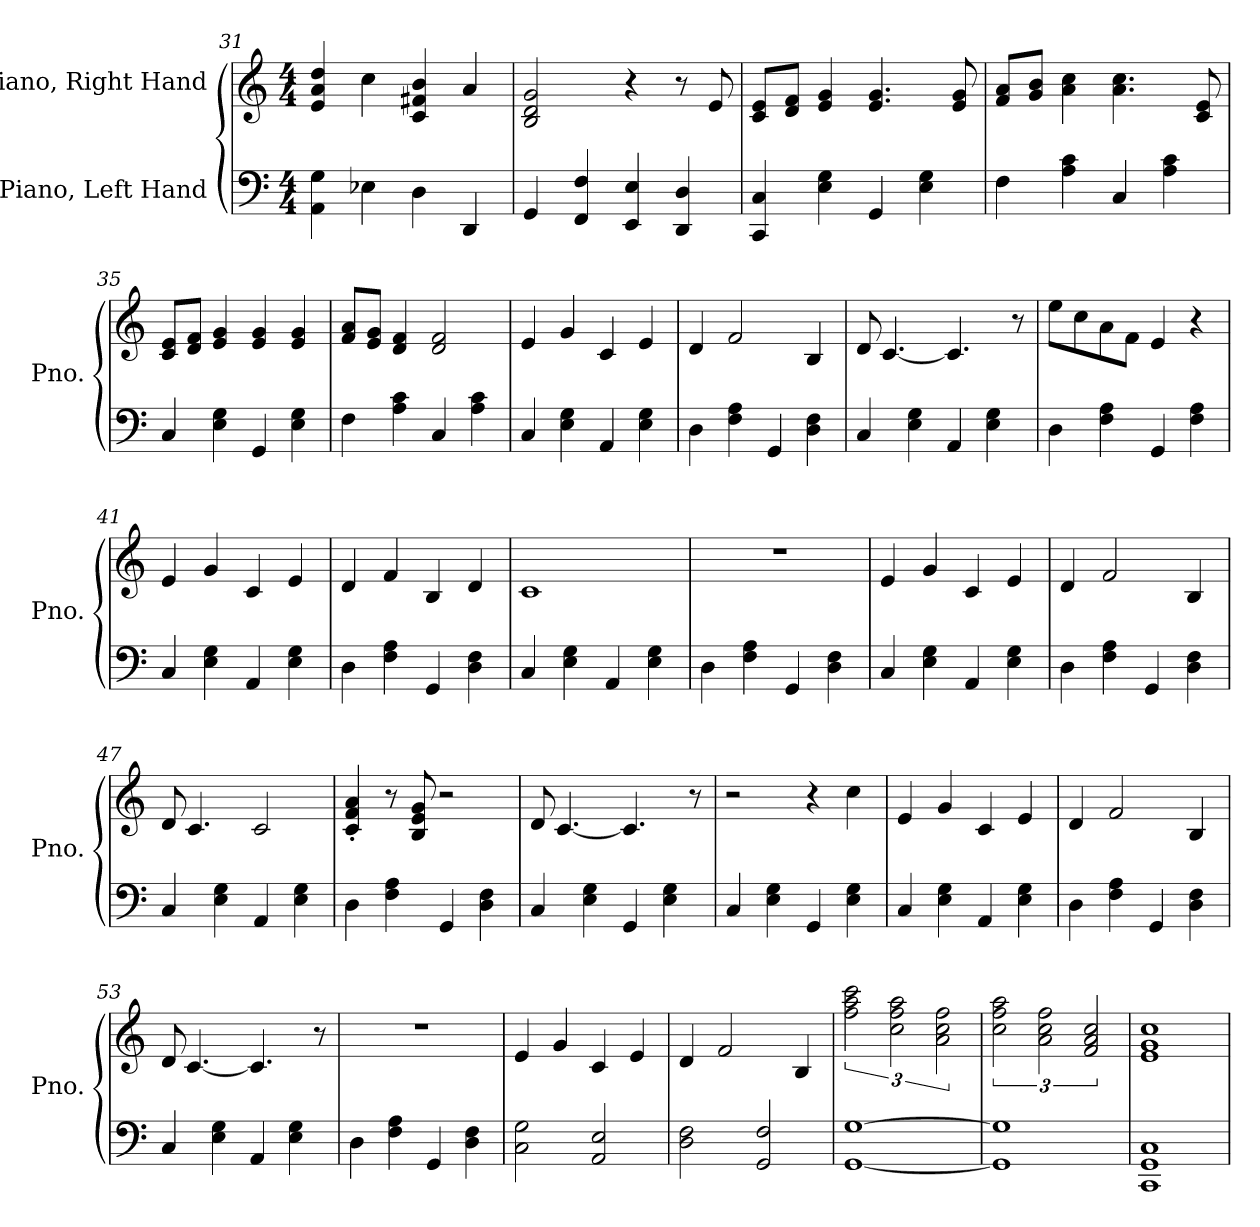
**kern	**kern
*part2	*part1
*staff2	*staff1
*I"Piano, Left Hand	*I"Piano, Right Hand
*I'Pno.	*I'Pno.
*clefF4	*clefG2
*k[]	*k[]
*M4/4	*M4/4
=31	=31
4AA\ 4G\	4e/ 4a/ 4dd/
4E-X\	4cc\
4D\	4c/ 4f#X/ 4b/
4DD/	4a/
=32	=32
4GG/	2B/ 2d/ 2g/
4FF/ 4F/	.
4EE/ 4E/	4r
4DD/ 4D/	8r
.	8e/
!!LO:LB:g=z
=33	=33
4CC/ 4C/	8c/ 8e/L
.	8d/ 8f/J
4E\ 4G\	4e/ 4g/
4GG/	4.e/ 4.g/
4E\ 4G\	.
.	8e/ 8g/
=34	=34
4F\	8f/ 8a/L
.	8g/ 8b/J
4A\ 4c\	4a\ 4cc\
4C/	4.a\ 4.cc\
4A\ 4c\	.
.	8c/ 8e/
=35	=35
4C/	8c/ 8e/L
.	8d/ 8f/J
4E\ 4G\	4e/ 4g/
4GG/	4e/ 4g/
4E\ 4G\	4e/ 4g/
=36	=36
4F\	8f/ 8a/L
.	8e/ 8g/J
4A\ 4c\	4d/ 4f/
4C/	2d/ 2f/
4A\ 4c\	.
=37	=37
4C/	4e/
4E\ 4G\	4g/
4AA/	4c/
4E\ 4G\	4e/
=38	=38
4D\	4d/
4F\ 4A\	2f/
4GG/	.
4D\ 4F\	4B/
=39	=39
4C/	8d/
.	[4.c/
4E\ 4G\	.
4AA/	4.c/]
4E\ 4G\	.
.	8r
!!LO:PB:g=z
=40	=40
4D\	8ee\L
.	8cc\
4F\ 4A\	8a\
.	8f\J
4GG/	4e/
4F\ 4A\	4r
=41	=41
4C/	4e/
4E\ 4G\	4g/
4AA/	4c/
4E\ 4G\	4e/
=42	=42
4D\	4d/
4F\ 4A\	4f/
4GG/	4B/
4D\ 4F\	4d/
=43	=43
4C/	1c
4E\ 4G\	.
4AA/	.
4E\ 4G\	.
=44	=44
4D\	1r
4F\ 4A\	.
4GG/	.
4D\ 4F\	.
=45	=45
4C/	4e/
4E\ 4G\	4g/
4AA/	4c/
4E\ 4G\	4e/
=46	=46
4D\	4d/
4F\ 4A\	2f/
4GG/	.
4D\ 4F\	4B/
=47	=47
4C/	8d/
.	4.c/
4E\ 4G\	.
4AA/	2c/
4E\ 4G\	.
!!LO:LB:g=z
=48	=48
4D\	4c/' 4f/' 4a/'
4F\ 4A\	8r
.	8B/ 8e/ 8g/
4GG/	2r
4D\ 4F\	.
=49	=49
4C/	8d/
.	[4.c/
4E\ 4G\	.
4GG/	4.c/]
4E\ 4G\	.
.	8r
=50	=50
4C/	2r
4E\ 4G\	.
4GG/	4r
4E\ 4G\	4cc\
=51	=51
4C/	4e/
4E\ 4G\	4g/
4AA/	4c/
4E\ 4G\	4e/
=52	=52
4D\	4d/
4F\ 4A\	2f/
4GG/	.
4D\ 4F\	4B/
=53	=53
4C/	8d/
.	[4.c/
4E\ 4G\	.
4AA/	4.c/]
4E\ 4G\	.
.	8r
=54	=54
4D\	1r
4F\ 4A\	.
4GG/	.
4D\ 4F\	.
=55	=55
2C\ 2G\	4e/
.	4g/
2AA/ 2E/	4c/
.	4e/
!!LO:LB:g=z
=56	=56
2D\ 2F\	4d/
.	2f/
2GG/ 2F/	.
.	4B/
=57	=57
[1GG [1G	3ff\ 3aa\ 3ccc\
.	3cc\ 3ff\ 3aa\
.	3a\ 3cc\ 3ff\
=58	=58
1GG] 1G]	3cc\ 3ff\ 3aa\
.	3a\ 3cc\ 3ff\
.	3f/ 3a/ 3cc/
=59	=59
1CC 1GG 1C	1e 1g 1cc
=	=
*-	*-
